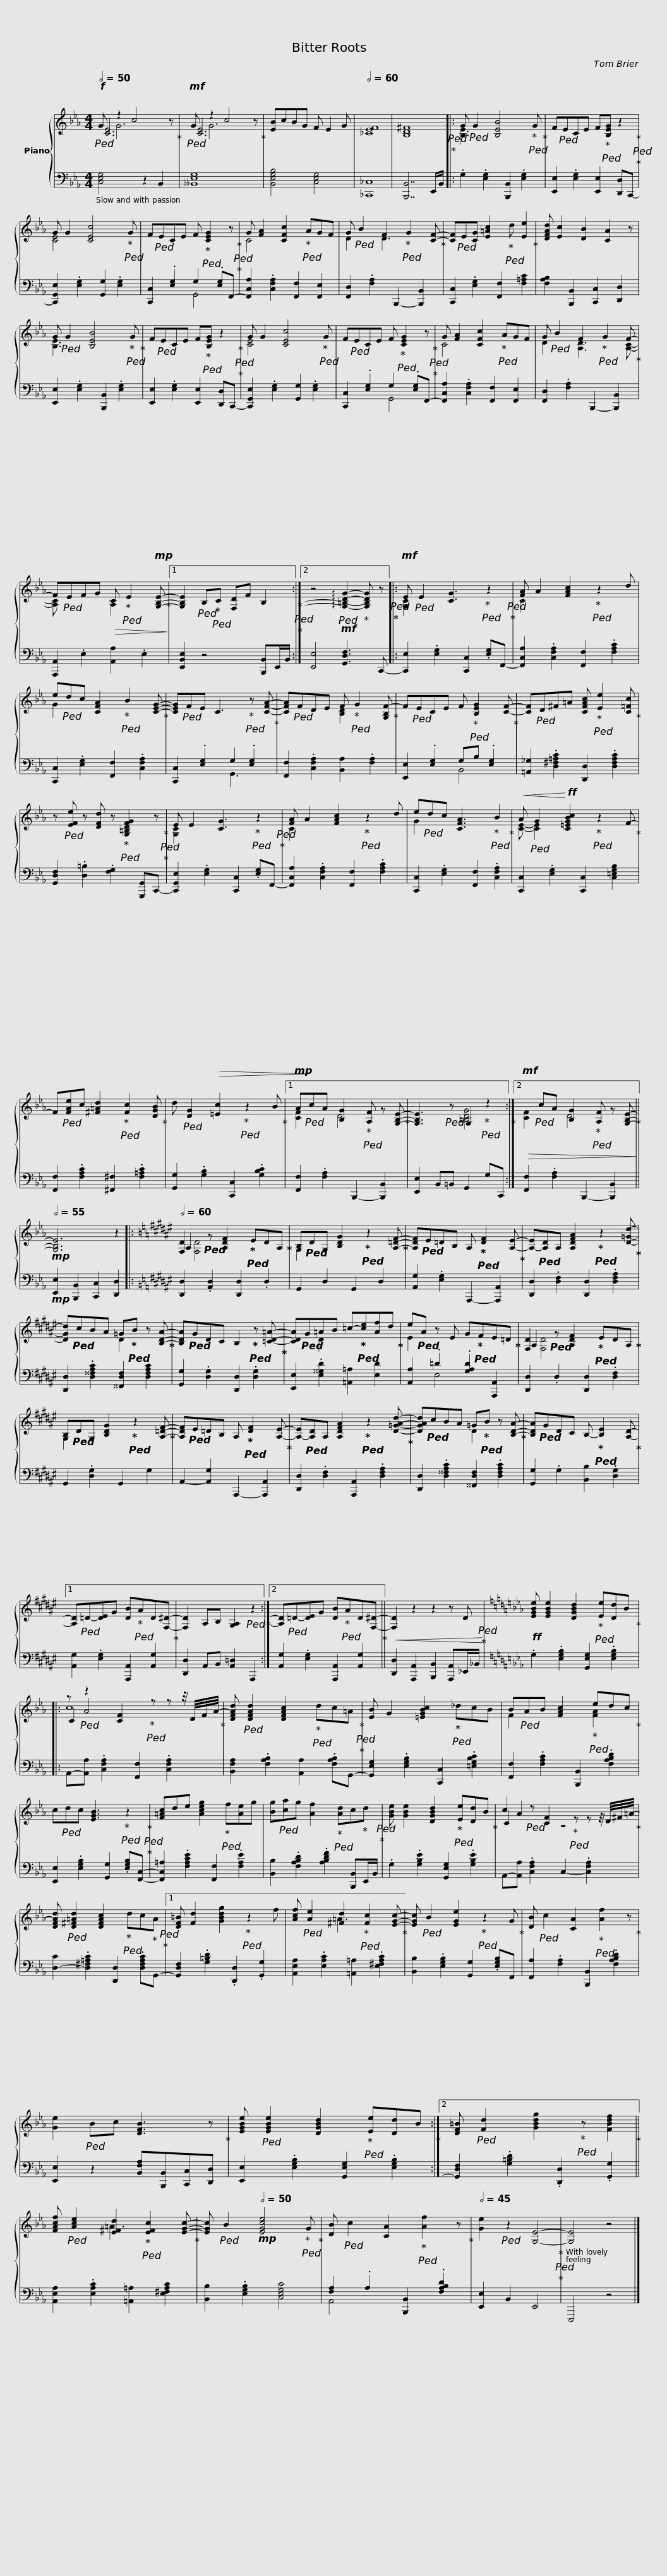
X:1
%%score { ( 1 2 3 6 ) | ( 4 5 ) }
L:1/8
Q:1/2=50
M:4/4
I:linebreak $
K:Eb
V:1 treble
V:2 treble
V:3 treble
V:6 treble
V:4 bass
V:5 bass
V:1
!f!!ped! G z2 c4 z!ped-up! |!mf!!ped! G z2 c4 z!ped-up! | [EB]cBG F E2 G |[Q:1/2=60] [_CEF]8 | [B,D^F]8!ped!!ped-up! |: %5
 G!ped! G2 [B,EB]4!ped-up!!ped! G!ped-up! |$ F!ped!ECE F!ped-up!!ped![B,EG] z2!ped-up!!ped!!ped-up! | G G2 [CEc]4!ped-up!!ped! G | F!ped!ECE F!ped-up!!ped! [CEG]2 z!ped-up!!ped!!ped-up! | G [FA]2 [CFc]2!ped-up!!ped! AGF | %10
 G!ped! B2 F2!ped-up!!ped! G2 [CF]-!ped-up! |$ [CF]!ped!E[CG] [E=Ac]2!ped-up!!ped! d [Ee]2!ped-up! | [DFAd] [Ec]2 [DB]2 [CA]2 z | G!ped! G2 [B,EB]4!ped-up!!ped! G!ped-up! | F!ped!ECE F!ped-up!!ped![B,EG] z2!ped-up!!ped!!ped-up! | %15
 G G2 [CEc]4!ped-up!!ped! G |$ F!ped!ECE F!ped-up!!ped! [CEG]2 z!ped-up!!ped!!ped-up! | G [FA]2 [CFc]2!ped-up!!ped! AGF | G!ped! B2 F2!ped-up!!ped! G2 F-!ped-up! | F!ped!EFG!>(! C!ped-up!!ped! E2!mp! [G,B,E]-!>)!!ped-up! |1$ %20
 [G,B,E]2!ped! B,!ped-up!!ped!C [F,D]F B,2!ped-up!!ped!!ped-up! :|2 z4!ped!!mf! !arpeggio![G,=B,DG]2-!ped-up! [G,B,DG] z!ped!!ped-up! |:!mf! E!ped! E2 [CG]3!ped-up!!ped! z2!ped!!ped-up! | [FA] A2 [FAc]2!ped-up!!ped! z2 d | e!ped!dc [CFA]2!ped-up!!ped! B2 [CEG]-!ped-up! |$ %25
 [CEG]!ped!FE C3!ped-up!!ped! z [CFA]-!ped-up! | [CFA]!ped!FDE F!ped-up!!ped! G2 [G,B,F-]!ped-up! | F!ped!ECE F!ped-up!!ped! [B,EG]2 [CF]-!ped-up! | [CF]!ped!D^F=A [CFAc]!ped-up!!ped! [Ee]2 [C=Fc]!ped-up! |$ z!ped! [EFe] z [DFd] z!ped-up!!ped! [G,=B,DFG]2 z!ped-up!!ped!!ped-up! | %30
 E E2 [CG]3!ped-up!!ped! z2!ped!!ped-up! | [FA] A2 [FAc]2!ped-up!!ped! z2 d | e!ped!dc [CFA]3!ped-up!!ped! B2!ped-up! |!<(! A!ped! G2!<)!!ff! [C=EGBc]2!ped-up!!ped! z2 F-!ped-up! |$ F!ped![FAe]c [^F=Ad]2!ped-up!!ped! [Fc]2 [DGB]!ped-up! | %35
 d!ped! [DG]2!>(! [=Ec]2!ped-up!!ped! z2 B!ped-up! |1!mp! A!ped!!>)!cA [B,G]2!ped-up!!ped! [A,F] z [G,B,E]-!ped-up! | [G,B,E]3!ped! z G,2!ped-up!!ped! z2!ped-up! :|2!mf!!>(!x!ped!cA [B,G]2!ped-up!!ped! [A,F] z [G,B,E]-!>)!!ped-up! ||$[Q:1/2=55]!mp! [G,B,E]6 z2 |: %40
[K:F#][Q:1/2=60] [F,D]2!ped! z [A,DF]2!ped-up!!ped! EDA,!ped-up! | B,!ped!DG, [B,DG]2!ped-up!!ped! z2 [A,=DF]-!ped-up! | [A,DF]!ped!E=DB, A,!ped-up!!ped! [DF]2 [A,E]-!ped-up! |$ [A,-E]!ped![A,D]A, [A,DFA]2!ped-up!!ped! z2 [D=Gd]-!ped-up! | [DGd]!ped!cBA =G!ped-up!!ped!B z [B,DA]-!ped-up! | %45
 [B,DA]!ped!GDC B,2!ped-up!!ped! z [=CD=A]-!ped-up! | [CDA]!ped!G=AB =c-!ped-up!!ped![ce][Af]d!ped-up! |$ e!ped!A z E G!ped-up!!ped!FE=D!ped-up! | [F,D]2!ped! z [A,DF]2!ped-up!!ped! EDA,!ped-up! | B,!ped!DG, [B,DG]2!ped-up!!ped! z2 [A,=DF]-!ped-up! | %50
 [A,DF]!ped!E=DB, A,!ped-up!!ped! [DF]2 [A,E]-!ped-up! |$ [A,-E]!ped![A,D]A, [A,DFA]2!ped-up!!ped! z2 [D=GAd]-!ped-up! | [DGAd]!ped!cBA =G!ped-up!!ped!B z [B,DA]-!ped-up! | [B,DA]!ped!GDC B,-!ped-up!!ped! [B,E]2 [A,D]-!ped-up! |1 [A,D]!ped!=D-[DE]G [DB]!ped-up!!ped!AD[F,^D]-!ped-up! |$ %55
 [F,D]2 A,B, [G,A,]2!ped! z2!ped-up! :|2 [A,D]!ped!=D-[DE]G [DB]!ped-up!!ped!AD[F,^D]-!ped-up! ||!<(! [F,D]2 z2 z2 z D-!ped!!<)!!ped-up! |[K:Eb]!ff! [EGBe] [EGBe]2 [DGBd]2!ped-up!!ped! [Ee][Dd]B!ped-up! |:$ z!ped! z2 [CF]2!ped-up!!ped! z z z/4 D/4-F/4-A/4-!ped-up! | %60
 [DFAd]!ped! [DFAd]2 [DFAc]2!ped-up!!ped! dc=A!ped-up!!ped!!ped-up! | [EB] G2 [=EGBc]2!ped-up!!ped! _dcB | B!ped!AB [FAc]2!ped-up!!ped! edc!ped-up! |$ c!ped!dc [EGB]3!ped-up!!ped! z2!ped-up!!ped!!ped-up! | [F=Ac]de [Aceg]2!ped-up!!ped! f[Ae]g | %65
 [Bg]!ped![ca]g [Af]2!ped-up!!ped! [Ad]c!ped-up!d!ped!!ped-up! | [GBe] [GBe]2 [DGBd]2!ped-up!!ped! [Ee][Dd]B!ped-up! |$ c2!ped! z [CF]2!ped-up!!ped! z z z/4 D/4-^F/4-=A/4-!ped-up! | [DFAd]!ped! [D^F=Ad]2 [DFAc]2!ped-up!!ped! dc!ped-up!A!ped!!ped-up! |1 [DF=B] [Fd]2 [GBdg]2!ped-up!!ped! z2 f | %70
 [Acf]!ped! [Ae]2 [^Fd]2!ped-up!!ped! [Fc]2 [EGc]-!ped-up! |$ [EGc]!ped! B2 [EGe]2!ped-up!!ped! z2 G!ped-up! | [DB]!ped! c2 [CA]2!ped-up!!ped! [Af]2 z!ped-up! | [Ge]2!ped! Bc [DFB]3 z!ped-up! | [EGBe]!ped! [EGBe]2 [DGBd]2!ped-up!!ped! [Ee][Dd]B!ped-up! :|2 %75
 [DF=B]!ped! [Fd]2 [GBdg]2!ped-up!!ped! z [FBdf]2!ped-up! ||$ [FAcf]!ped! [Ace]2 [E^Fd]2!ped-up!!ped! [EFc]2 [EGc]-!ped-up! | [EGc]!ped! B2!mp![Q:1/2=50] [EGce]4!ped-up!!ped! G!ped-up! | [DB]!ped! c2 [CA]2!ped-up!!ped! [Af]2 z!ped-up! |[Q:1/2=45] [Ge]2!ped! z2 [G,E]4-!ped-up!!ped!!ped-up! | %80
 [G,E]4 z4 |] %81
V:2
 [CE]6 x2 | [CE]6 x2 | x8 | x8 | x8 |: %5
 [B,E]3 x5 |$ x8 | [CE]4 x4 | x8 | C4 x4 | %10
 D2 x D3 x2 |$ x8 | x8 | [B,E]3 x5 | x8 | %15
 [CE]4 x4 |$ x8 | C4 x4 | D2 x [A,D]3 x [A,C]- | [A,C] x3 A,2 x2 |1$ %20
 x8 :|2 x8 |: [G,C]2 x6 | C2 x6 | G2 x6 |$ %25
 x8 | x4 [B,D]2 x2 | x8 | x8 |$ x8 | %30
 [G,C]2 x6 | C2 x6 | G2 x6 | [CE]- [CE]2 x5 |$ x8 | %35
 x8 |1 [CF]2 x D4 x | x4 [=B,DG]4 :|2 [CF]2 x D4 x ||$ x8 |: %40
[K:F#] A,2 x6 | G,2 x6 | x8 |$ x8 | x4 D2 x2 | %45
 x8 | x2 D2 x4 |$ E2 x6 | A,2 x6 | G,2 x6 | %50
 x8 |$ x8 | x4 D2 x2 | x8 |1 x8 |$ %55
 x8 :|2 x8 || x8 |[K:Eb] x8 |:$ C2 x6 | %60
 x8 | x8 | F2 x3 [FA]2 x |$ x8 | x8 | %65
 x8 | x8 |$ C2 x6 | x8 |1 x8 | %70
 x3 =A3 x2 |$ x8 | x8 | x8 | x8 :|2 %75
 x8 ||$ x3 =A3 x2 | x8 | x8 | x8 | %80
 x8 |] %81
V:3
 x G6 x | x G6 x | x8 | x8 | x8 |: %5
 x8 |$ x8 | x8 | x8 | x8 | %10
 x8 |$ x8 | x8 | x8 | x8 | %15
 x8 |$ x8 | x8 | x8 | x8 |1$ %20
 x8 :|2 x8 |: x8 | x8 | x8 |$ %25
 x8 | x8 | x8 | x8 |$ x8 | %30
 x8 | x8 | x8 | x8 |$ x8 | %35
 x8 |1 x8 | x8 :|2 x8 ||$ x8 |: %40
[K:F#] x [F,D]4 x3 | x8 | x8 |$ x8 | x8 | %45
 x8 | x8 |$ x8 | x [F,D]4 x3 | x8 | %50
 x8 |$ x8 | x8 | x8 |1 x8 |$ %55
 x8 :|2 x8 || x8 |[K:Eb] x8 |:$ x A4 x3 | %60
 x8 | x8 | x8 |$ x8 | x8 | %65
 x8 | x8 |$ x A2 x5 | x8 |1 x8 | %70
 x8 |$ x8 | x8 | x8 | x8 :|2 %75
 x8 ||$ x8 | x8 | x8 | x8 | %80
 x8 |] %81
V:4
 [C,E,G,]4 z2 B,,2 | [__B,,E,G,]8 | [B,,E,G,B,]4 [C,E,G,]4 | [_C,,_C,]8 | [B,,,B,,]7 E,,/B,,/ |: %5
 .G,2 .[E,G,]2 [B,,,B,,]2 .[E,G,]2 |$ [E,,E,]2 .[E,G,]2 [E,,E,]2 [D,,D,]C,,- | [C,,G,,E,]2 .[E,G,]2 [G,,G,]2 .[E,G,]2 | [C,,C,]2 .[E,G,]2 G,2 .[E,G,]F,,- | [F,,C,A,]2 .[C,F,A,]2 [F,,F,]2 [F,,E,]2 | %10
 [F,,D,]2 .[F,A,]2 B,,,2- [B,,,B,,]2 |$ [C,,C,]2 .[E,G,]2 [F,,F,]2 [F,=A,C]2 | [F,A,B,]2 [B,,,B,,]2 [C,,C,]2 [D,,D,]2 | [E,,E,]2 .[E,G,]2 [B,,,B,,]2 .[E,G,]2 | [E,,E,]2 .[E,G,]2 [E,,E,]2 [D,,D,]C,,- | %15
 [C,,G,,E,]2 .[E,G,]2 [G,,G,]2 .[E,G,]2 |$ [C,,C,]2 .[E,G,]2 G,2 .[E,G,]F,,- | [F,,C,A,]2 .[C,F,A,]2 [F,,F,]2 [F,,E,]2 | [F,,D,]2 .[F,A,]2 B,,,2- [B,,,B,,]2 | [A,,,A,,]2 .E,2 [A,,A,]2 .E,2 |1$ %20
 [E,,B,,E,]2 z4 [B,,,B,,]E,,/B,,/ :|2 [E,,E,]4 [G,,D,F,]3 C,,- |: [C,,E,]2 .[E,G,]2 [C,,C,]2 .[E,G,]F,,- | [F,,C,A,]2 .[C,F,A,]2 [F,,F,]2 .[F,A,C]2 | [C,,C,]2 .[E,G,]2 [F,,F,]2 .[C,F,A,]2 |$ %25
 [C,,C,]2 .[E,G,]2 G,2 .[E,G,]2 | [F,,F,]2 .[C,F,A,]2 [B,,A,]2 .[F,A,]2 | [E,,E,]2 .[E,G,]2 G,B, .[E,G,]2 | [=A,,_G,]2 .[D,^F,=A,C]2 [D,,D,]2 .[D,F,A,C]2 |$ [G,,D,F,]2 .[D,=B,]2 .[F,G,]2 [G,,,G,,]C,,- | %30
 [C,,G,,E,]2 .[E,G,]2 [C,,C,]2 .[E,G,]F,,- | [F,,C,A,]2 .[C,F,A,]2 [F,,F,]2 .[F,A,C]2 | [C,,C,]2 .[E,G,]2 [F,,F,]2 .[C,F,A,]2 | [C,,C,]2 .[E,G,]2 [C,,C,]2 [C,=E,G,B,]2 |$ [F,,F,]2 .[F,A,C]2 [^F,,^F,]2 .[F,=A,C]2 | %35
 [G,,G,]2 .[G,B,]2 [C,,C,]2 .[G,B,C]2 |1 [F,,F,]2 .[F,A,]2 B,,,2- [B,,,B,,]2 | [E,,E,]2 B,,=B,, G,,2 G,C,, :|2 [F,,F,]2 .[F,A,]2 B,,,2- [B,,,B,,]2 ||$!mp! [E,,E,]2 [B,,,B,,]2 [C,,C,]2 [D,,D,]2 |: %40
[K:F#] [D,,D,]2 .[A,,D,]2 [D,,D,]2 .D,2 | G,,2 D,2 G,,2 D,2 | [A,,G,]2 .[E,G,]2 A,,,2- [A,,,A,,]2 |$ [D,,D,]2 .[D,F,]2 [D,,D,]2 .[D,F,A,]2 | [D,,D,]2 .[D,^^F,A,C]2 [^^F,,D,F,]2 .[D,F,A,C]2 | %45
 [G,,G,]2 .[D,G,]2 [D,,D,]2 .[D,G,]2 | [E,,E,]2 .[E,^^G,D]2 [=A,,=A,]2 .[E,D]2 |$ [A,,A,]2 .=D2 .[G,A,D]2 [A,,,A,,]2 | [D,,D,]2 .D,2 [D,,D,]2 .[D,F,]2 | G,,2 .[D,G,]2 G,,2 G,2 | %50
 A,,2- [A,,G,]2 A,,,2- [A,,,A,,]2 |$ [D,,D,]2 .[D,F,]2 [A,,,A,,]2 .[D,F,A,]2 | [D,,D,]2 .[D,^^F,A,C]2 [^^F,,D,F,]2 .[D,F,A,C]2 | [G,,G,]2 .G,2 [B,,B,]2 .[D,G,]2 |1 [A,,G,]2 .[E,G,]2 [A,,,A,,]2 [A,,G,]2 |$ %55
 [D,,D,]2 A,,B,, [A,,=D,]2 A,,,2 :|2 [A,,G,]2 .[E,G,]2 [A,,,A,,]2 [A,,G,]2 || [D,,D,]2 [A,,,A,,]2 [B,,,B,,]2 [A,,,A,,]_E,,/_B,,/ |[K:Eb] .G,2 .[E,G,B,]2 [G,,E,G,]2 .[E,G,B,]2 |:$ A,,-[A,,A,] .[C,F,A,]2 [F,,F,]2 .[C,F,A,]2 | %60
 [B,,F,A,]2 .[F,A,B,]2 [A,,A,]2 .[F,A,B,]G,,- | [G,,E,G,]2 .[E,G,B,]2 [C,,C,]2 .[=E,G,B,C]2 | [F,,F,]2 .[F,A,C]2 [B,,,B,,]2 .[F,A,B,D]2 |$ [E,,E,]2 .[E,G,B,]2 [G,,G,]2 .[E,G,B,][F,,C,]- | [F,,C,=A,]2 .[F,A,CE]2 [F,,F,]2 .[F,A,E]2 | %65
 [B,,B,]2 .[F,A,B,D]2 .[A,B,DF]2 [B,,,B,,]E,,/B,,/ | .G,2 .[G,B,E]2 [G,,E,G,]2 .[G,B,E]2 |$ A,,-[A,,A,] .[C,F,A,]2 C,2- .[C,F,A,]2 | [D,-C]2 .[D,^F,=A,C]2 [D,,D,]2 .[D,F,A,C]G,,- |1 [G,,D,F,]2 .[G,=B,D]2 .[D,,D,]2 .[G,,G,]2 | %70
 [A,,E,A,]2 .[E,A,C]2 [=A,,=A,]2 .[E,^F,A,C]2 |$ [B,,B,]2 .[E,G,B,]2 [G,,G,]2 .[E,G,B,]F,, | [F,,A,]2 .[F,A,]2 [B,,,B,,]2 .[F,A,B,D]2 | [E,,E,]2 z2 [B,,F,A,][B,,,B,,][C,,C,][D,,D,] | [E,,E,]2 .[E,G,B,]2 [G,,E,G,]2 .[E,G,B,]2 :|2 %75
 [G,,D,F,]2 .[G,=B,D]2 .[D,,D,]2 .[G,,G,]2 ||$ [A,,E,A,]2 .[E,A,C]2 [=A,,=A,]2 [E,^F,A,C]2 | [B,,B,]2 .[E,G,B,]2 [C,E,G,C]4 | [F,A,]2 .A,2 [B,,,B,,]2 .[F,A,B,D]2 | [E,,E,]2 B,,2 E,,4 | %80
 E,,,4 z4 |] %81
V:5
 x8 | x8 | x8 | x8 | x8 |: %5
 x8 |$ x8 | x8 | x4 G,,4 | x8 | %10
 x8 |$ x8 | x8 | x8 | x8 | %15
 x8 |$ x4 G,,4 | x8 | x8 | x8 |1$ %20
 x8 :|2 x8 |: x8 | x8 | x8 |$ %25
 x4 G,,3 x | x8 | x4 B,,4 | x8 |$ x8 | %30
 x8 | x8 | x8 | x8 |$ x8 | %35
 x8 |1 x8 | x8 :|2 x8 ||$ x8 |: %40
[K:F#] x8 | x8 | x8 |$ x8 | x8 | %45
 x8 | x8 |$ x2 E,4 x2 | x8 | x8 | %50
 x8 |$ x8 | x8 | x8 |1 x8 |$ %55
 x8 :|2 x8 || x8 |[K:Eb] x8 |:$ x8 | %60
 x8 | x8 | x8 |$ x8 | x8 | %65
 x8 | x8 |$ x8 | x8 |1 x8 | %70
 x8 |$ x8 | x8 | x8 | x8 :|2 %75
 x8 ||$ x8 | x8 | A,,4 x4 | x8 | %80
 x8 |] %81
V:6
 x8 | x8 | x8 | x8 | x8 |: %5
 x8 |$ x8 | x8 | x8 | x8 | %10
 x8 |$ x8 | x8 | x8 | x8 | %15
 x8 |$ x8 | x8 | x8 | x8 |1$ %20
 x8 :|2 x8 |: x8 | x8 | x8 |$ %25
 x8 | x8 | x8 | x8 |$ x8 | %30
 x8 | x8 | x8 | x8 |$ x8 | %35
 x8 |1 x8 | x8 :|2 x8 ||$ x8 |: %40
[K:F#] x8 | x8 | x8 |$ x8 | x8 | %45
 x8 | x8 |$ x8 | x8 | x8 | %50
 x8 |$ x8 | x8 | x8 |1 x8 |$ %55
 x8 :|2 x8 || x8 |[K:Eb] x8 |:$ c8 | %60
 x8 | x8 | x8 |$ x8 | x8 | %65
 x8 | x8 |$ x4 z4 | x8 |1 x8 | %70
 x8 |$ x8 | x8 | x8 | x8 :|2 %75
 x8 ||$ x8 | x8 | x8 | x8 | %80
 x8 |] %81
